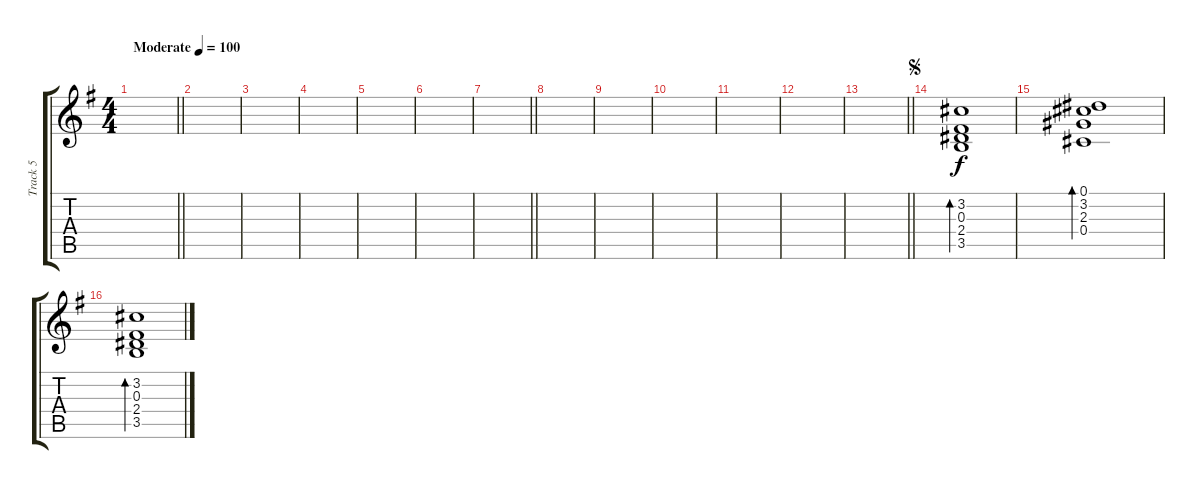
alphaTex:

\track ("Track 5" "Track 5") {instrument overdrivenguitar}
\staff {score tabs}
\tuning (Eb4 Bb3 Gb3 Db3 Ab2 Eb2) {hide}
\ts (4 4)
\tempo (100 "Moderate")
\clef g2
\barLineRight lightlight
\ks g
|
|
|
|
|
|
\barLineRight lightlight
|
|
|
|
|
|
\barLineRight lightlight
|
\jump segno
(3.2 0.3 2.4 3.5).1{bd 120} |
(0.1 3.2 2.3 0.4).1{bd 120} |
(3.2 0.3 2.4 3.5).1{bd 120}
